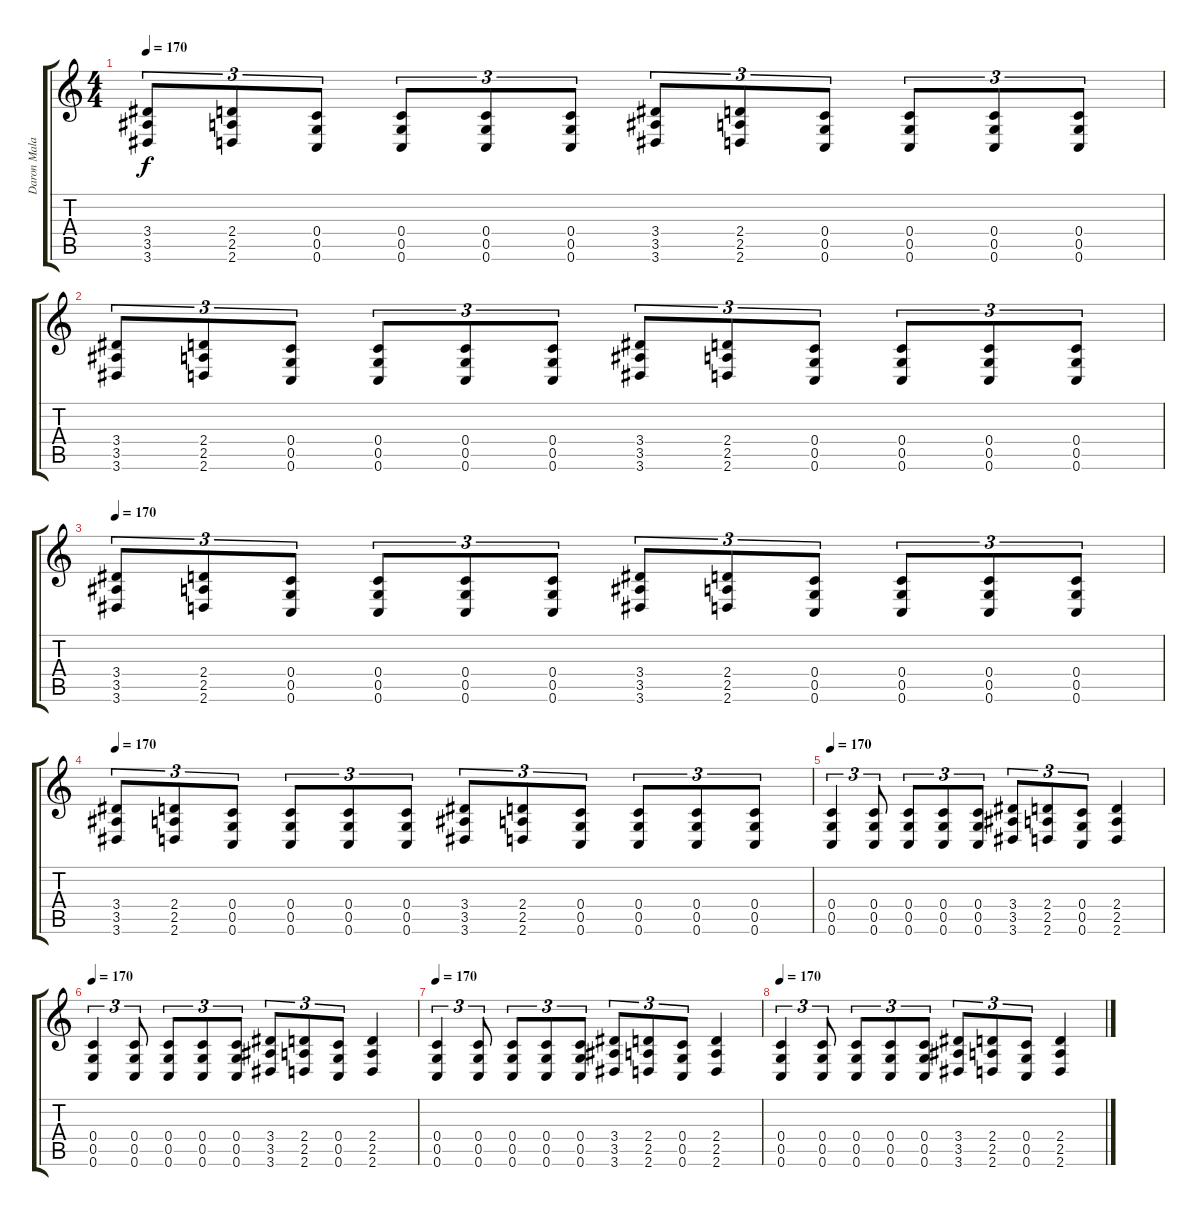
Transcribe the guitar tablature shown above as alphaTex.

\track ("Daron Malakian (disto)" "Daron Mala") {instrument overdrivenguitar}
\staff {score tabs}
\tuning (D4 A3 F3 C3 G2 C2) {hide}
\ts (4 4)
\tempo 170
\clef g2
\ks c
(3.4 3.5 3.6).8{tu (3 2) dy f} (2.4 2.5 2.6).8{tu (3 2)} (0.4 0.5 0.6).8{tu (3 2)} (0.4 0.5 0.6).8{tu (3 2)} (0.4 0.5 0.6).8{tu (3 2)} (0.4 0.5 0.6).8{tu (3 2)} (3.4 3.5 3.6).8{tu (3 2)} (2.4 2.5 2.6).8{tu (3 2)} (0.4 0.5 0.6).8{tu (3 2)} (0.4 0.5 0.6).8{tu (3 2)} (0.4 0.5 0.6).8{tu (3 2)} (0.4 0.5 0.6).8{tu (3 2)} |
(3.4 3.5 3.6).8{tu (3 2)} (2.4 2.5 2.6).8{tu (3 2)} (0.4 0.5 0.6).8{tu (3 2)} (0.4 0.5 0.6).8{tu (3 2)} (0.4 0.5 0.6).8{tu (3 2)} (0.4 0.5 0.6).8{tu (3 2)} (3.4 3.5 3.6).8{tu (3 2)} (2.4 2.5 2.6).8{tu (3 2)} (0.4 0.5 0.6).8{tu (3 2)} (0.4 0.5 0.6).8{tu (3 2)} (0.4 0.5 0.6).8{tu (3 2)} (0.4 0.5 0.6).8{tu (3 2)} |
\tempo 170
(3.4 3.5 3.6).8{tu (3 2)} (2.4 2.5 2.6).8{tu (3 2)} (0.4 0.5 0.6).8{tu (3 2)} (0.4 0.5 0.6).8{tu (3 2)} (0.4 0.5 0.6).8{tu (3 2)} (0.4 0.5 0.6).8{tu (3 2)} (3.4 3.5 3.6).8{tu (3 2)} (2.4 2.5 2.6).8{tu (3 2)} (0.4 0.5 0.6).8{tu (3 2)} (0.4 0.5 0.6).8{tu (3 2)} (0.4 0.5 0.6).8{tu (3 2)} (0.4 0.5 0.6).8{tu (3 2)} |
\tempo 170
(3.4 3.5 3.6).8{tu (3 2)} (2.4 2.5 2.6).8{tu (3 2)} (0.4 0.5 0.6).8{tu (3 2)} (0.4 0.5 0.6).8{tu (3 2)} (0.4 0.5 0.6).8{tu (3 2)} (0.4 0.5 0.6).8{tu (3 2)} (3.4 3.5 3.6).8{tu (3 2)} (2.4 2.5 2.6).8{tu (3 2)} (0.4 0.5 0.6).8{tu (3 2)} (0.4 0.5 0.6).8{tu (3 2)} (0.4 0.5 0.6).8{tu (3 2)} (0.4 0.5 0.6).8{tu (3 2)} |
\tempo 170
(0.4 0.5 0.6).4{tu (3 2)} (0.4 0.5 0.6).8{tu (3 2)} (0.4 0.5 0.6).8{tu (3 2)} (0.4 0.5 0.6).8{tu (3 2)} (0.4 0.5 0.6).8{tu (3 2)} (3.4 3.5 3.6).8{tu (3 2)} (2.4 2.5 2.6).8{tu (3 2)} (0.4 0.5 0.6).8{tu (3 2)} (2.4 2.5 2.6).4 |
\tempo 170
(0.4 0.5 0.6).4{tu (3 2)} (0.4 0.5 0.6).8{tu (3 2)} (0.4 0.5 0.6).8{tu (3 2)} (0.4 0.5 0.6).8{tu (3 2)} (0.4 0.5 0.6).8{tu (3 2)} (3.4 3.5 3.6).8{tu (3 2)} (2.4 2.5 2.6).8{tu (3 2)} (0.4 0.5 0.6).8{tu (3 2)} (2.4 2.5 2.6).4 |
\tempo 170
(0.4 0.5 0.6).4{tu (3 2)} (0.4 0.5 0.6).8{tu (3 2)} (0.4 0.5 0.6).8{tu (3 2)} (0.4 0.5 0.6).8{tu (3 2)} (0.4 0.5 0.6).8{tu (3 2)} (3.4 3.5 3.6).8{tu (3 2)} (2.4 2.5 2.6).8{tu (3 2)} (0.4 0.5 0.6).8{tu (3 2)} (2.4 2.5 2.6).4 |
\tempo 170
(0.4 0.5 0.6).4{tu (3 2)} (0.4 0.5 0.6).8{tu (3 2)} (0.4 0.5 0.6).8{tu (3 2)} (0.4 0.5 0.6).8{tu (3 2)} (0.4 0.5 0.6).8{tu (3 2)} (3.4 3.5 3.6).8{tu (3 2)} (2.4 2.5 2.6).8{tu (3 2)} (0.4 0.5 0.6).8{tu (3 2)} (2.4 2.5 2.6).4
